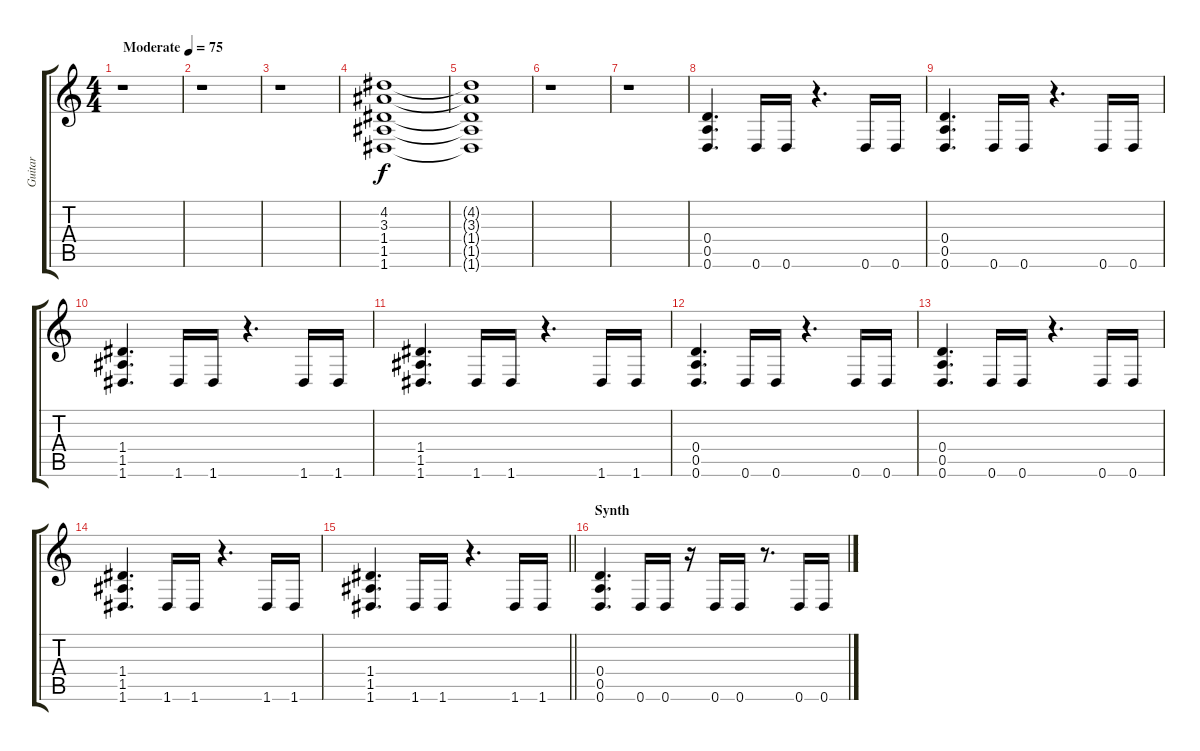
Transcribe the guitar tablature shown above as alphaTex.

\track ("Guitar" "Guitar") {instrument distortionguitar}
\staff {score tabs}
\tuning (E4 B3 G3 D3 A2 D2) {hide}
\ts (4 4)
\tempo (75 "Moderate")
\clef g2
\ks c
r.1{dy f instrument distortionguitar} |
r.1 |
r.1 |
(4.2 3.3 1.4 1.5 1.6).1 |
(4.2{t} 3.3{t} 1.4{t} 1.5{t} 1.6{t}).1{volume 9} |
r.1{volume 14} |
r.1 |
(0.4 0.5 0.6).4{d} 0.6.16 0.6.16 r.4{d} 0.6.16 0.6.16 |
(0.4 0.5 0.6).4{d} 0.6.16 0.6.16 r.4{d} 0.6.16 0.6.16 |
(1.4 1.5 1.6).4{d} 1.6.16 1.6.16 r.4{d} 1.6.16 1.6.16 |
(1.4 1.5 1.6).4{d} 1.6.16 1.6.16 r.4{d} 1.6.16 1.6.16 |
(0.4 0.5 0.6).4{d} 0.6.16 0.6.16 r.4{d} 0.6.16 0.6.16 |
(0.4 0.5 0.6).4{d} 0.6.16 0.6.16 r.4{d} 0.6.16 0.6.16 |
(1.4 1.5 1.6).4{d} 1.6.16 1.6.16 r.4{d} 1.6.16 1.6.16 |
\barLineRight lightlight
(1.4 1.5 1.6).4{d} 1.6.16 1.6.16 r.4{d} 1.6.16 1.6.16 |
\section ("" "Synth")
(0.4 0.5 0.6).4{d} 0.6.16 0.6.16 r.16 0.6.16 0.6.16 r.8{d} 0.6.16 0.6.16
